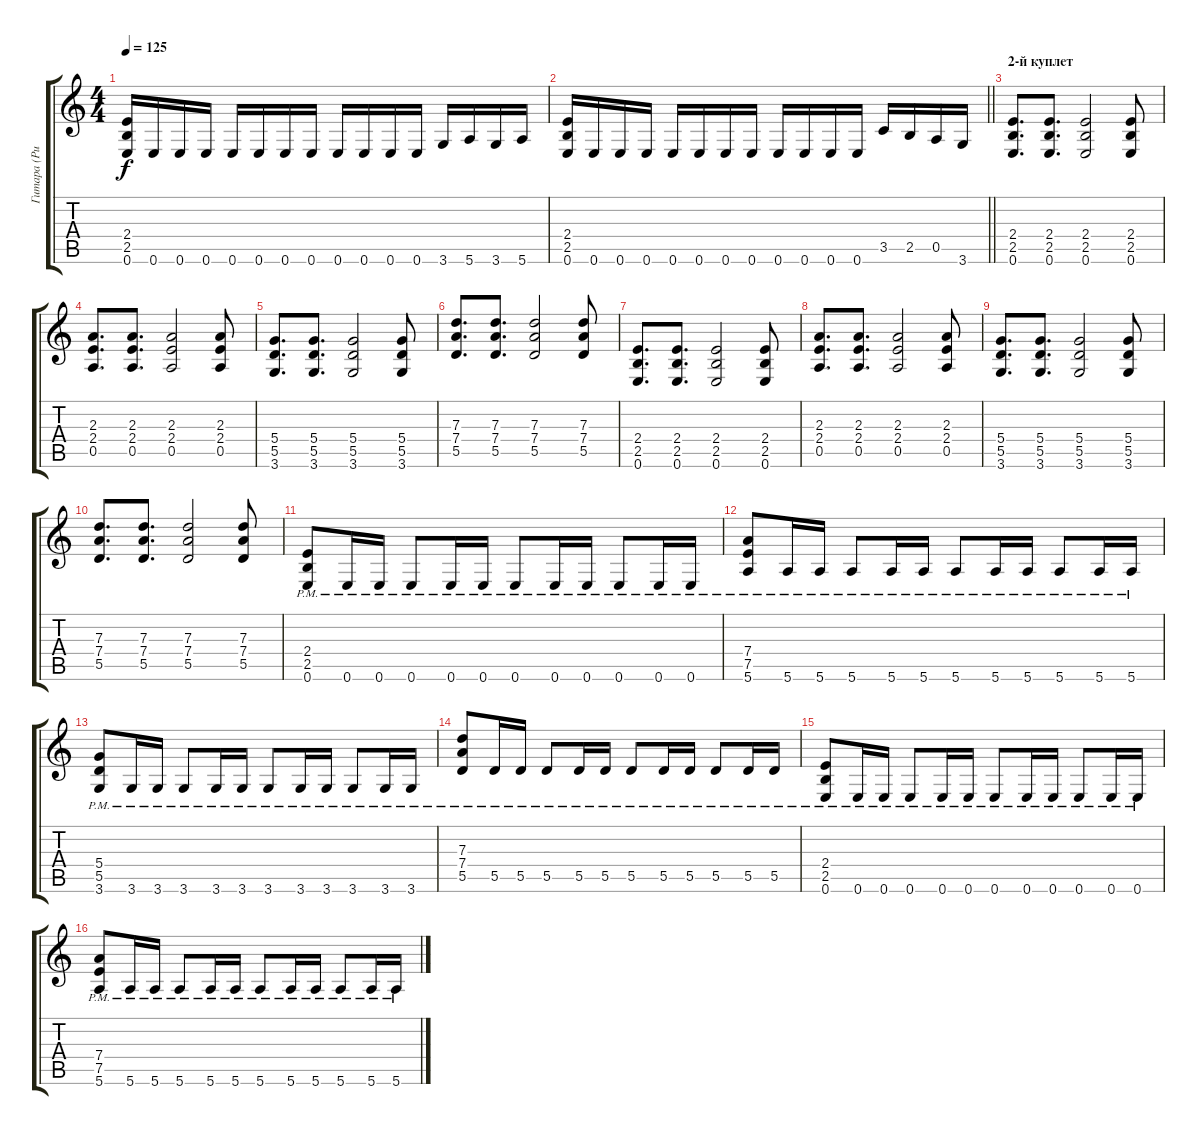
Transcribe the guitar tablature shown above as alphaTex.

\track ("Гитара (Ритм)" "Гитара (Ри") {instrument distortionguitar}
\staff {score tabs}
\tuning (E4 B3 G3 D3 A2 E2) {hide}
\ts (4 4)
\tempo 125
\clef g2
\ks c
(2.4 2.5 0.6).16{dy f} 0.6.16 0.6.16 0.6.16 0.6.16 0.6.16 0.6.16 0.6.16 0.6.16 0.6.16 0.6.16 0.6.16 3.6.16 5.6.16 3.6.16 5.6.16 |
\barLineRight lightlight
(2.4 2.5 0.6).16 0.6.16 0.6.16 0.6.16 0.6.16 0.6.16 0.6.16 0.6.16 0.6.16 0.6.16 0.6.16 0.6.16 3.5.16 2.5.16 0.5.16 3.6.16 |
\section ("" "2-й куплет")
(2.4 2.5 0.6).8{d} (2.4 2.5 0.6).8{d} (2.4 2.5 0.6).2 (2.4 2.5 0.6).8 |
(2.3 2.4 0.5).8{d} (2.3 2.4 0.5).8{d} (2.3 2.4 0.5).2 (2.3 2.4 0.5).8 |
(5.4 5.5 3.6).8{d} (5.4 5.5 3.6).8{d} (5.4 5.5 3.6).2 (5.4 5.5 3.6).8 |
(7.3 7.4 5.5).8{d} (7.3 7.4 5.5).8{d} (7.3 7.4 5.5).2 (7.3 7.4 5.5).8 |
(2.4 2.5 0.6).8{d} (2.4 2.5 0.6).8{d} (2.4 2.5 0.6).2 (2.4 2.5 0.6).8 |
(2.3 2.4 0.5).8{d} (2.3 2.4 0.5).8{d} (2.3 2.4 0.5).2 (2.3 2.4 0.5).8 |
(5.4 5.5 3.6).8{d} (5.4 5.5 3.6).8{d} (5.4 5.5 3.6).2 (5.4 5.5 3.6).8 |
(7.3 7.4 5.5).8{d} (7.3 7.4 5.5).8{d} (7.3 7.4 5.5).2 (7.3 7.4 5.5).8 |
(2.4 2.5 0.6{pm}).8 0.6{pm}.16 0.6{pm}.16 0.6{pm}.8 0.6{pm}.16 0.6{pm}.16 0.6{pm}.8 0.6{pm}.16 0.6{pm}.16 0.6{pm}.8 0.6{pm}.16 0.6{pm}.16 |
(7.4 7.5 5.6{pm}).8 5.6{pm}.16 5.6{pm}.16 5.6{pm}.8 5.6{pm}.16 5.6{pm}.16 5.6{pm}.8 5.6{pm}.16 5.6{pm}.16 5.6{pm}.8 5.6{pm}.16 5.6{pm}.16 |
(5.4 5.5 3.6{pm}).8 3.6{pm}.16 3.6{pm}.16 3.6{pm}.8 3.6{pm}.16 3.6{pm}.16 3.6{pm}.8 3.6{pm}.16 3.6{pm}.16 3.6{pm}.8 3.6{pm}.16 3.6{pm}.16 |
(7.3 7.4 5.5{pm}).8 5.5{pm}.16 5.5{pm}.16 5.5{pm}.8 5.5{pm}.16 5.5{pm}.16 5.5{pm}.8 5.5{pm}.16 5.5{pm}.16 5.5{pm}.8 5.5{pm}.16 5.5{pm}.16 |
(2.4 2.5 0.6{pm}).8 0.6{pm}.16 0.6{pm}.16 0.6{pm}.8 0.6{pm}.16 0.6{pm}.16 0.6{pm}.8 0.6{pm}.16 0.6{pm}.16 0.6{pm}.8 0.6{pm}.16 0.6{pm}.16 |
(7.4 7.5 5.6{pm}).8 5.6{pm}.16 5.6{pm}.16 5.6{pm}.8 5.6{pm}.16 5.6{pm}.16 5.6{pm}.8 5.6{pm}.16 5.6{pm}.16 5.6{pm}.8 5.6{pm}.16 5.6{pm}.16
